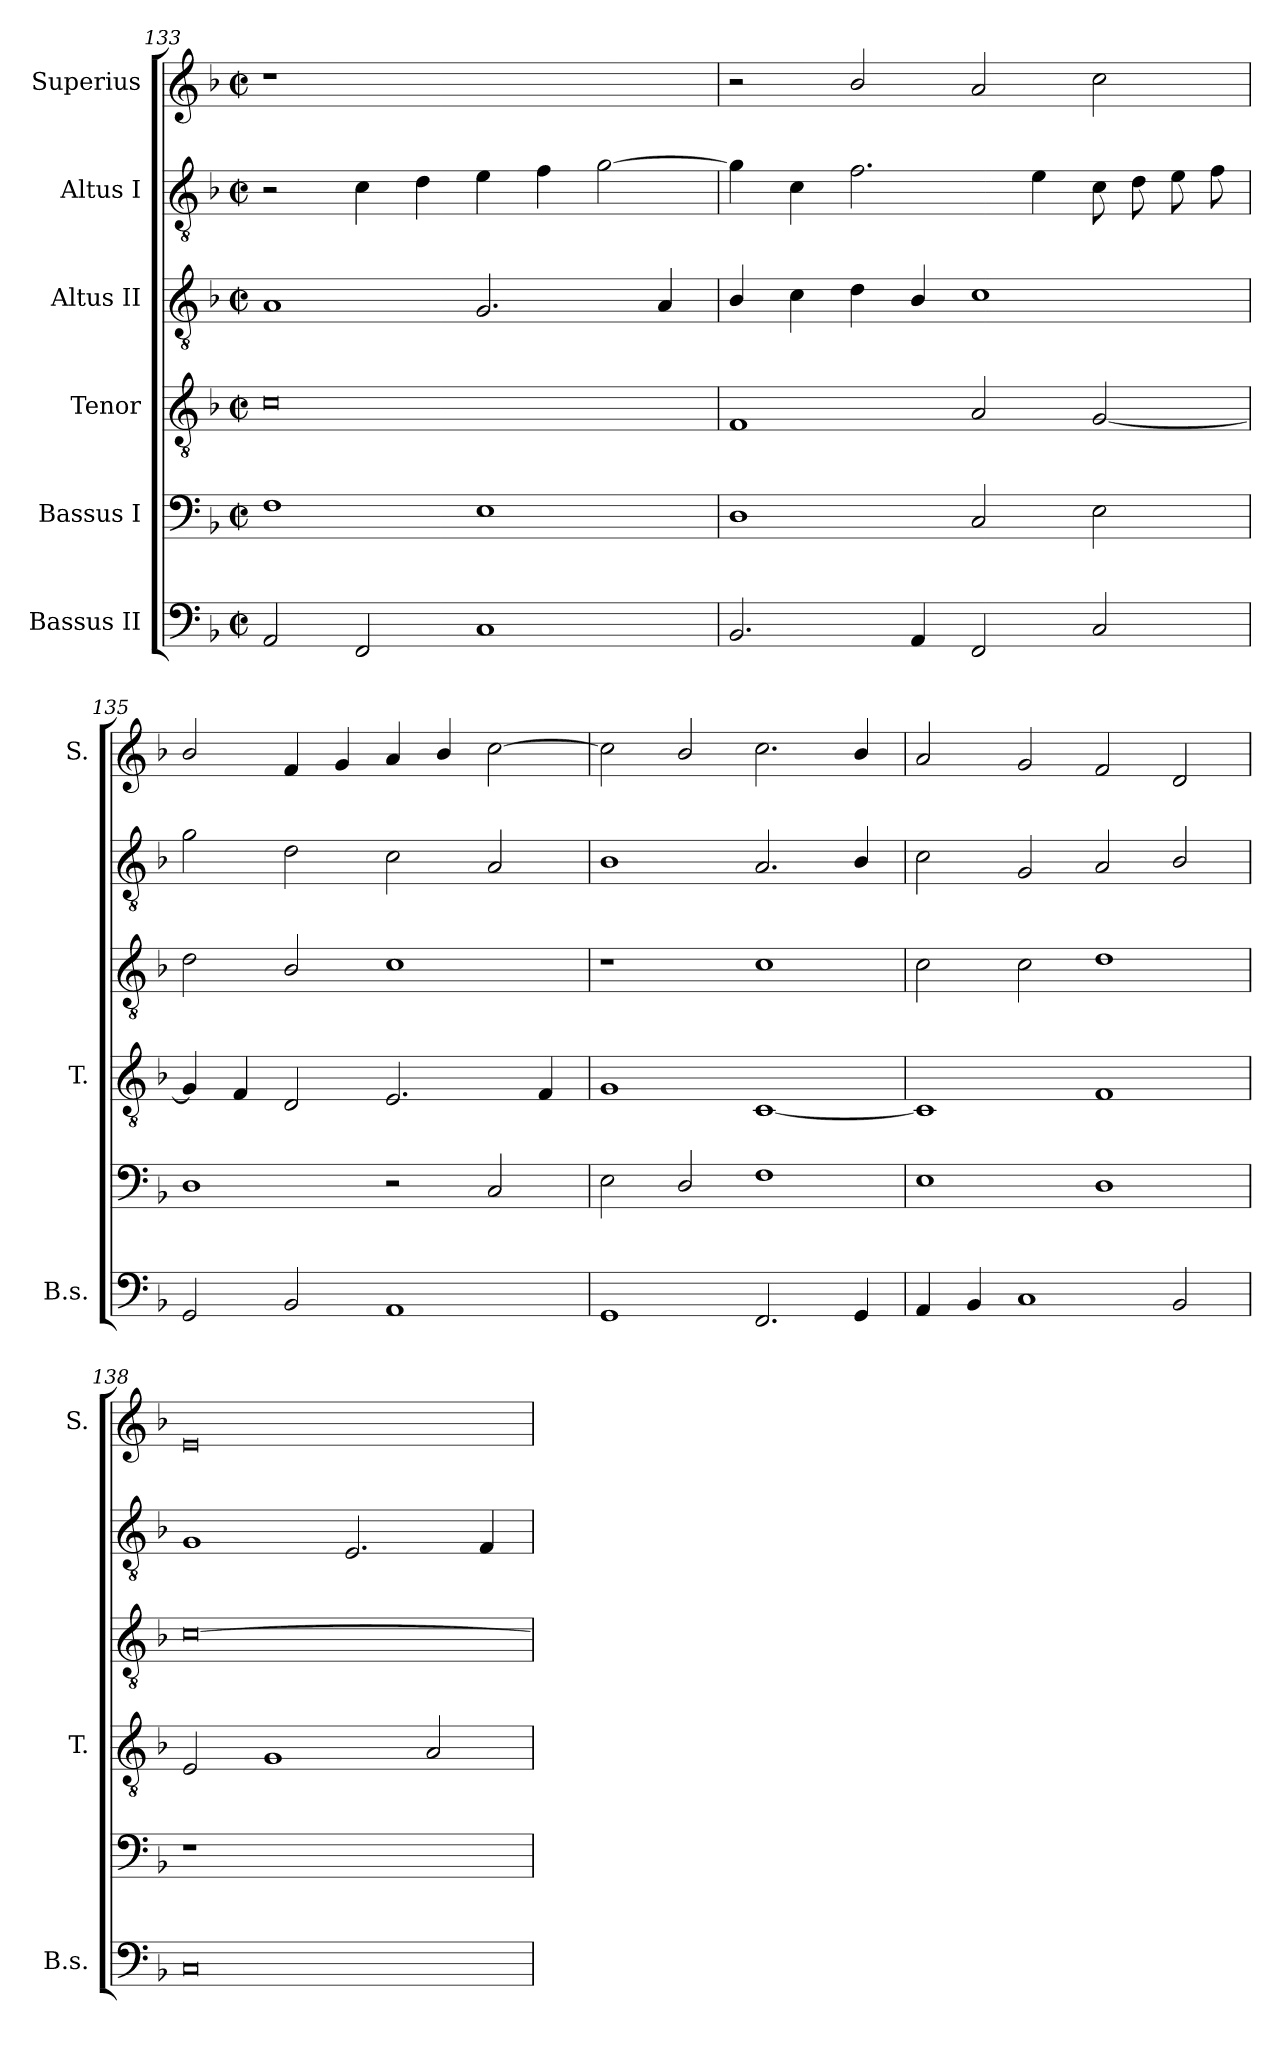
**kern	**kern	**kern	**kern	**kern	**kern
*part6	*part5	*part4	*part3	*part2	*part1
*staff6	*staff5	*staff4	*staff3	*staff2	*staff1
*I"Bassus II	*I"Bassus I	*I"Tenor	*I"Altus II	*I"Altus I	*I"Superius
*I'B.s.	*	*I'T.	*	*	*I'S.
*clefF4	*clefF4	*clefGv2	*clefGv2	*clefGv2	*clefG2
*	*	*ITrd7c12	*ITrd7c12	*ITrd7c12	*
*k[b-]	*k[b-]	*k[b-]	*k[b-]	*k[b-]	*k[b-]
*d:	*d:	*d:	*d:	*d:	*d:
*M2/2	*M2/2	*M2/2	*M2/2	*M2/2	*M2/2
*met(c|)	*met(c|)	*met(c|)	*met(c|)	*met(c|)	*met(c|)
=133	=133	=133	=133	=133	=133
!	!	!	!	!	!LO:N:vis=1
2AAi/	1Fi	0Ci	1AAi	2r	1r
2FFi/	.	.	.	4Ci\	.
.	.	.	.	4Di\	.
1Ci	1Ei	.	2.GGi/	4Ei\	1ryy
.	.	.	.	4Fi\	.
.	.	.	.	[>2Gi\	.
.	.	.	4AAi/	.	.
=134	=134	=134	=134	=134	=134
2.BB-i/	1Di	1FFi	4BB-i/	4Gi\]	2r
.	.	.	4Ci\	4Ci\	.
.	.	.	4Di\	2.Fi\	2b-i/
4AAi/	.	.	4BB-i/	.	.
2FFi/	2Ci/	2AAi/	1Ci	.	2ai/
.	.	.	.	4Ei\	.
2Ci/	2Ei\	[<2GGi/	.	8Ci\	2cci\
.	.	.	.	8Di\	.
.	.	.	.	8Ei\	.
.	.	.	.	8Fi\	.
!!LO:PB:g=z
=135	=135	=135	=135	=135	=135
2GGi/	1Di	4GGi/]	2Di\	2Gi\	2b-i/
.	.	4FFi/	.	.	.
2BB-i/	.	2DDi/	2BB-i/	2Di\	4fi/
.	.	.	.	.	4gi/
1AAi	2r	2.EEi/	1Ci	2Ci\	4ai/
.	.	.	.	.	4b-i/
.	2Ci/	.	.	2AAi/	[>2cci\
.	.	4FFi/	.	.	.
=136	=136	=136	=136	=136	=136
1GGi	2Ei\	1GGi	1r	1BB-i	2cci\]
.	2Di/	.	.	.	2b-i/
2.FFi/	1Fi	[<1CCi	1Ci	2.AAi/	2.cci\
4GGi/	.	.	.	4BB-i/	4b-i/
=137	=137	=137	=137	=137	=137
4AAi/	1Ei	1CCi]	2Ci\	2Ci\	2ai/
4BB-i/	.	.	.	.	.
1Ci	.	.	2Ci\	2GGi/	2gi/
.	1Di	1FFi	1Di	2AAi/	2fi/
2BB-i/	.	.	.	2BB-i/	2di/
=138	=138	=138	=138	=138	=138
!	!LO:N:vis=1	!	!	!	!
0Ci	1r	2EEi/	[>0Ci	1GGi	0ei
.	.	1GGi	.	.	.
.	1ryy	.	.	2.EEi/	.
.	.	2AAi/	.	.	.
.	.	.	.	4FFi/	.
=	=	=	=	=	=
*-	*-	*-	*-	*-	*-
